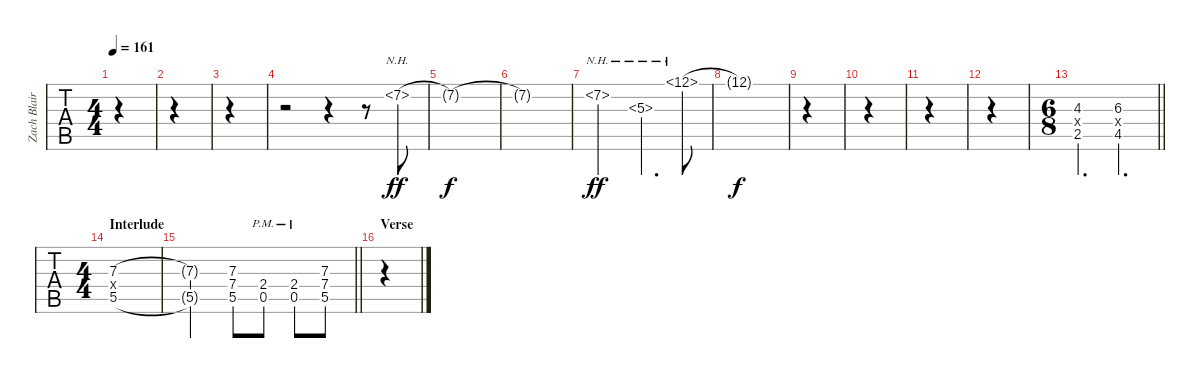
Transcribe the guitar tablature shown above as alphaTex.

\track ("Zach Blair - Guitar Three" "Zach Blair") {instrument distortionguitar}
\staff {tabs}
\tuning (Eb4 Bb3 Gb3 Db3 Ab2 Eb2) {hide}
\ts (4 4)
\tempo 161
\clef g2
\ks db
|
|
|
r.2 r.4 r.8 7.2{nh}.8{dy ff} |
7.2{t}.1{dy f} |
7.2{t}.1 |
7.2{nh}.2{dy ff} 5.3{nh}.4{d} 12.1{nh}.8 |
12.1{t}.1{dy f} |
|
|
|
|
\ts (6 8)
\barLineRight lightlight
(4.3 2.4{x} 2.5).4{d} (6.3 4.4{x} 4.5).4{d} |
\ts (4 4)
\section ("" "Interlude")
(7.3 5.4{x} 5.5).1 |
\barLineRight lightlight
(7.3{t} 5.5{t}).2 (7.3 7.4 5.5).8 (2.4{pm} 0.5{pm}).8 (2.4{pm} 0.5{pm}).8 (7.3 7.4 5.5).8 |
\section ("" "Verse")
